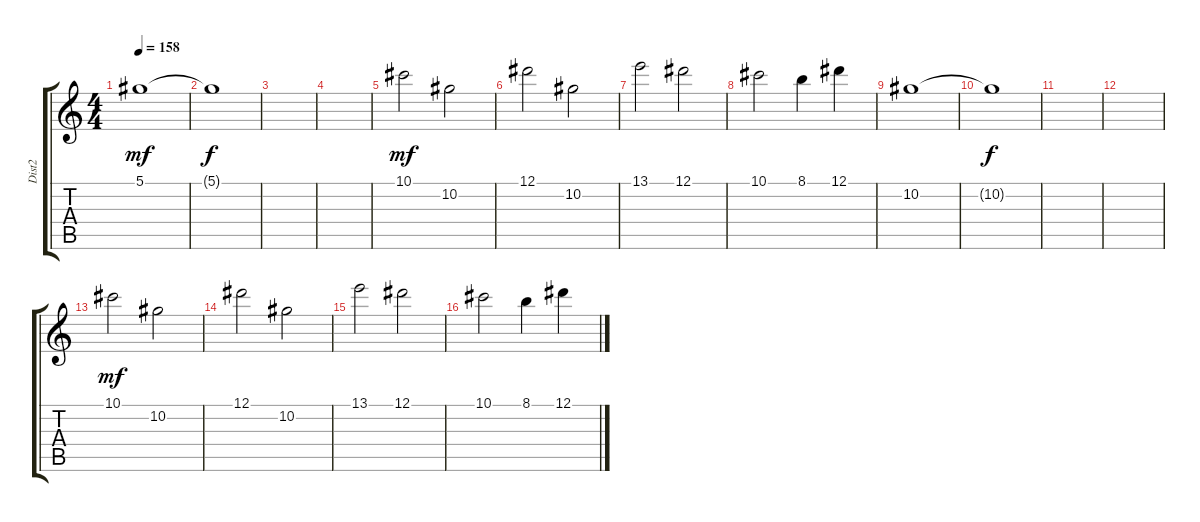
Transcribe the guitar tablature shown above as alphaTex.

\track ("Dist2" "Dist2") {instrument overdrivenguitar}
\staff {score tabs}
\tuning (Eb4 Bb3 Gb3 Db3 Ab2 Db2) {hide}
\ts (4 4)
\tempo 158
\clef g2
\ks c
5.1.1{dy mf} |
5.1{t}.1{dy f} |
|
|
10.1.2{dy mf} 10.2.2 |
12.1.2 10.2.2 |
13.1.2 12.1.2 |
10.1.2 8.1.4 12.1.4 |
10.2.1 |
10.2{t}.1{dy f} |
|
|
10.1.2{dy mf} 10.2.2 |
12.1.2 10.2.2 |
13.1.2 12.1.2 |
10.1.2 8.1.4 12.1.4
